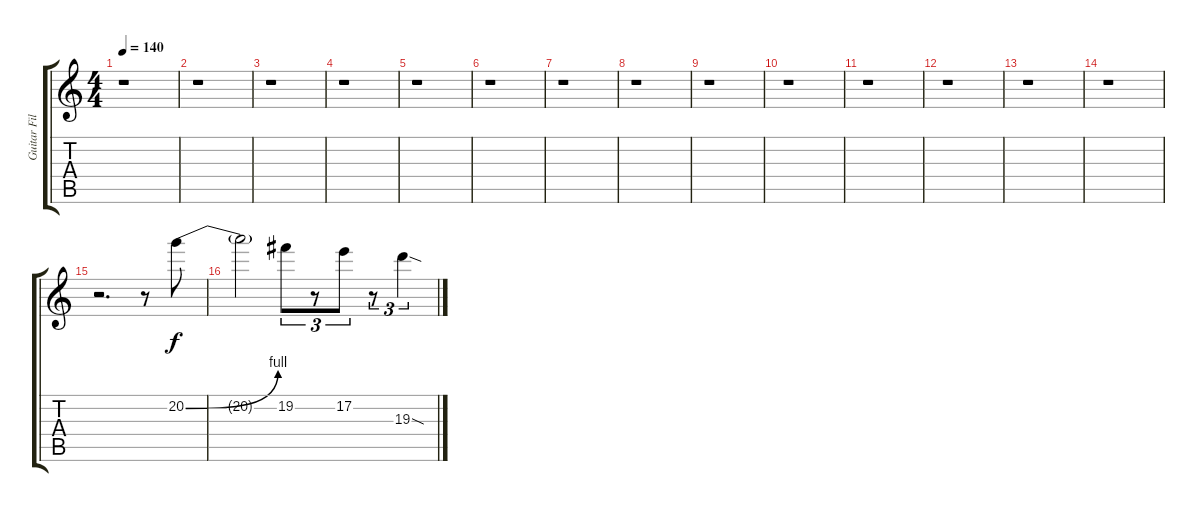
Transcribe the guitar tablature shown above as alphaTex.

\track ("Guitar Fills" "Guitar Fil") {instrument distortionguitar}
\staff {score tabs}
\tuning (E4 B3 G3 D3 A2 E2) {hide}
\ts (4 4)
\tempo 140
\clef g2
\ks c
r.1{dy f} |
r.1 |
r.1 |
r.1 |
r.1 |
r.1 |
r.1 |
r.1 |
r.1 |
r.1 |
r.1 |
r.1 |
r.1 |
r.1 |
r.2{d} r.8 20.2{be (bend 0 0 60 4)}.8 |
20.2{t}.2 19.2.8{tu (3 2)} r.8{tu (3 2)} 17.2.8{tu (3 2)} r.8{tu (3 2)} 19.3{sod}.4{tu (3 2)}
